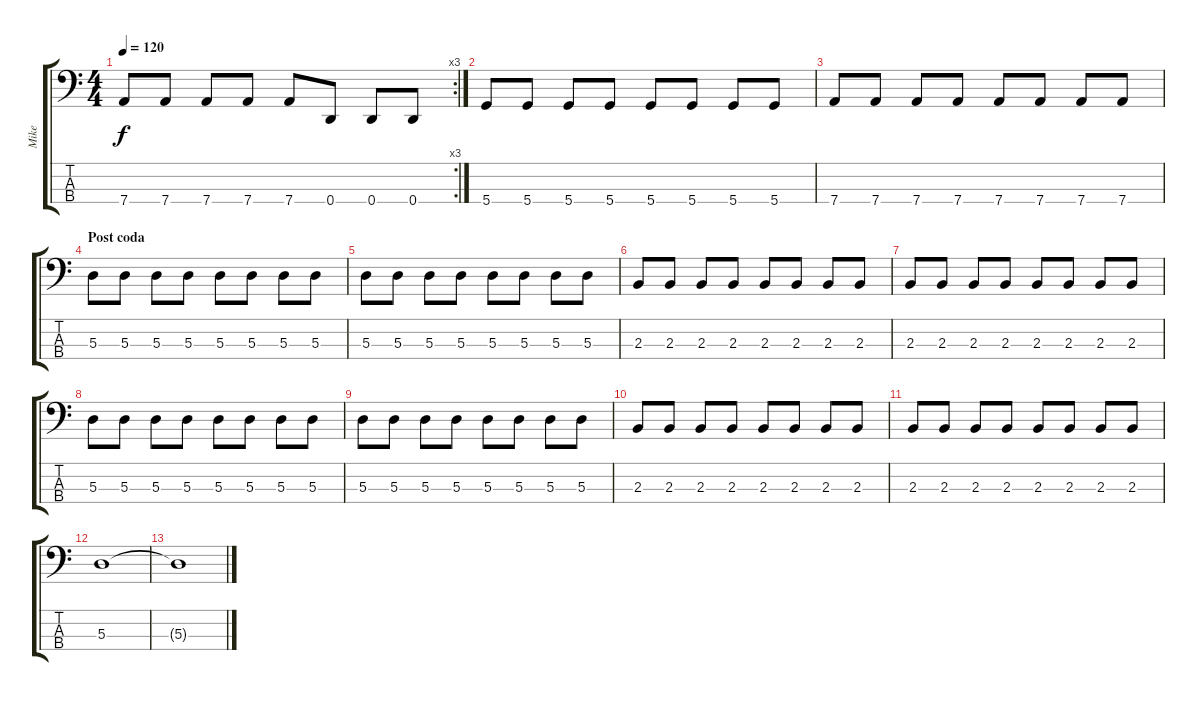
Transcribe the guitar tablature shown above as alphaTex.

\track ("Mike" "Mike") {instrument electricbasspick}
\staff {score tabs}
\tuning (G2 D2 A1 D1) {hide}
\rc 3
\ts (4 4)
\tempo 120
\clef f4
\ks c
7.4.8{dy f} 7.4.8 7.4.8 7.4.8 7.4.8 0.4.8 0.4.8 0.4.8 |
5.4.8 5.4.8 5.4.8 5.4.8 5.4.8 5.4.8 5.4.8 5.4.8 |
7.4.8 7.4.8 7.4.8 7.4.8 7.4.8 7.4.8 7.4.8 7.4.8 |
\section ("" "Post coda")
5.3.8 5.3.8 5.3.8 5.3.8 5.3.8 5.3.8 5.3.8 5.3.8 |
5.3.8 5.3.8 5.3.8 5.3.8 5.3.8 5.3.8 5.3.8 5.3.8 |
2.3.8 2.3.8 2.3.8 2.3.8 2.3.8 2.3.8 2.3.8 2.3.8 |
2.3.8 2.3.8 2.3.8 2.3.8 2.3.8 2.3.8 2.3.8 2.3.8 |
5.3.8 5.3.8 5.3.8 5.3.8 5.3.8 5.3.8 5.3.8 5.3.8 |
5.3.8 5.3.8 5.3.8 5.3.8 5.3.8 5.3.8 5.3.8 5.3.8 |
2.3.8 2.3.8 2.3.8 2.3.8 2.3.8 2.3.8 2.3.8 2.3.8 |
2.3.8 2.3.8 2.3.8 2.3.8 2.3.8 2.3.8 2.3.8 2.3.8 |
5.3.1 |
5.3{t}.1
